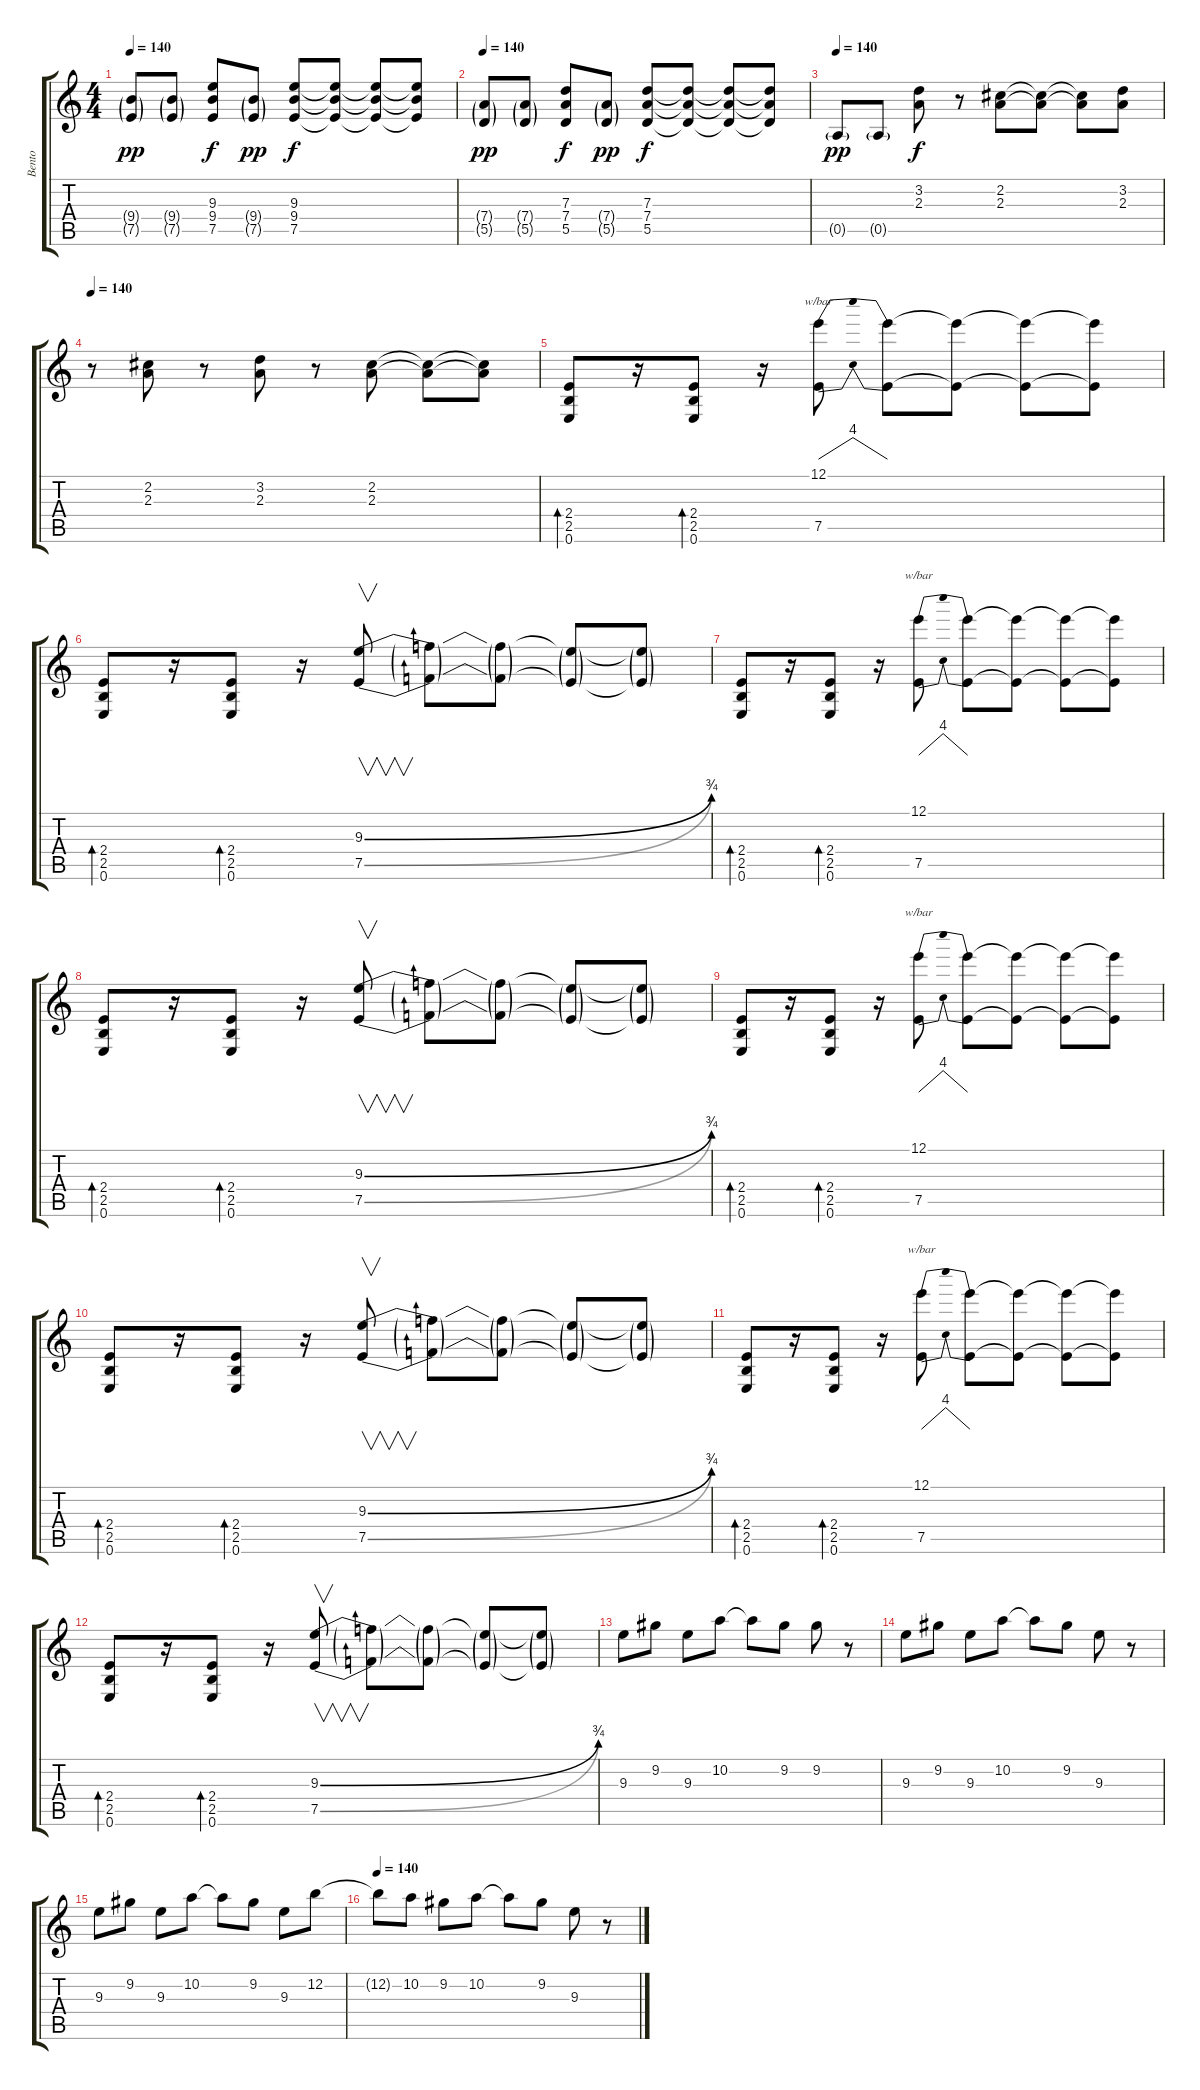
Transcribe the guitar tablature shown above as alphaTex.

\track ("Bento" "Bento") {instrument overdrivenguitar}
\staff {score tabs}
\tuning (E4 B3 G3 D3 A2 E2) {hide}
\ts (4 4)
\tempo 140
\clef g2
\ks c
(9.4{g} 7.5{g}).8{dy pp} (9.4{g} 7.5{g}).8 (9.3 9.4 7.5).8{dy f} (9.4{g} 7.5{g}).8{dy pp} (9.3 9.4 7.5).8{dy f} (9.3{t} 9.4{t} 7.5{t}).8 (9.3{t} 9.4{t} 7.5{t}).8 (9.3{t} 9.4{t} 7.5{t}).8 |
\tempo 140
(7.4{g} 5.5{g}).8{dy pp} (7.4{g} 5.5{g}).8 (7.3 7.4 5.5).8{dy f} (7.4{g} 5.5{g}).8{dy pp} (7.3 7.4 5.5).8{dy f} (7.3{t} 7.4{t} 5.5{t}).8 (7.3{t} 7.4{t} 5.5{t}).8 (7.3{t} 7.4{t} 5.5{t}).8 |
\tempo 140
0.5{g}.8{dy pp} 0.5{g}.8 (3.2 2.3).8{dy f} r.8 (2.2 2.3).8 (2.2{t} 2.3{t}).8 (2.2{t} 2.3{t}).8 (3.2 2.3).8 |
\tempo 140
r.8 (2.2 2.3).8 r.8 (3.2 2.3).8 r.8 (2.2 2.3).8 (2.2{t} 2.3{t}).8 (2.2{t} 2.3{t}).8 |
(2.4 2.5 0.6).8{bd 480} r.16 (2.4 2.5 0.6).8{bd 480} r.16 (12.1 7.5).8{tbe (dip default 0 0 30 16 60 0)} (12.1{t} 7.5{t}).8 (12.1{t} 7.5{t}).8 (12.1{t} 7.5{t}).8 (12.1{t} 7.5{t}).8 |
(2.4 2.5 0.6).8{bd 480} r.16 (2.4 2.5 0.6).8{bd 480} r.16 (9.3{be (bend 0 0 60 3)} 7.5{be (bend 0 0 60 3)}).8{v instrument guitarharmonics} (9.3{t} 7.5{t}).8 (9.3{t} 7.5{t}).8 (9.3{t} 7.5{t}).8 (9.3{t} 7.5{t}).8 |
(2.4 2.5 0.6).8{bd 480 instrument overdrivenguitar} r.16 (2.4 2.5 0.6).8{bd 480} r.16 (12.1 7.5).8{tbe (dip default 0 0 30 16 60 0)} (12.1{t} 7.5{t}).8 (12.1{t} 7.5{t}).8 (12.1{t} 7.5{t}).8 (12.1{t} 7.5{t}).8 |
(2.4 2.5 0.6).8{bd 480} r.16 (2.4 2.5 0.6).8{bd 480} r.16 (9.3{be (bend 0 0 60 3)} 7.5{be (bend 0 0 60 3)}).8{v instrument guitarharmonics} (9.3{t} 7.5{t}).8 (9.3{t} 7.5{t}).8 (9.3{t} 7.5{t}).8 (9.3{t} 7.5{t}).8 |
(2.4 2.5 0.6).8{bd 480 instrument overdrivenguitar} r.16 (2.4 2.5 0.6).8{bd 480} r.16 (12.1 7.5).8{tbe (dip default 0 0 30 16 60 0)} (12.1{t} 7.5{t}).8 (12.1{t} 7.5{t}).8 (12.1{t} 7.5{t}).8 (12.1{t} 7.5{t}).8 |
(2.4 2.5 0.6).8{bd 480} r.16 (2.4 2.5 0.6).8{bd 480} r.16 (9.3{be (bend 0 0 60 3)} 7.5{be (bend 0 0 60 3)}).8{v instrument guitarharmonics} (9.3{t} 7.5{t}).8 (9.3{t} 7.5{t}).8 (9.3{t} 7.5{t}).8 (9.3{t} 7.5{t}).8 |
(2.4 2.5 0.6).8{bd 480 instrument overdrivenguitar} r.16 (2.4 2.5 0.6).8{bd 480} r.16 (12.1 7.5).8{tbe (dip default 0 0 30 16 60 0)} (12.1{t} 7.5{t}).8 (12.1{t} 7.5{t}).8 (12.1{t} 7.5{t}).8 (12.1{t} 7.5{t}).8 |
(2.4 2.5 0.6).8{bd 480} r.16 (2.4 2.5 0.6).8{bd 480} r.16 (9.3{be (bend 0 0 60 3)} 7.5{be (bend 0 0 60 3)}).8{v instrument guitarharmonics} (9.3{t} 7.5{t}).8 (9.3{t} 7.5{t}).8 (9.3{t} 7.5{t}).8 (9.3{t} 7.5{t}).8 |
9.3.8{volume 12 balance 0 instrument harpsichord} 9.2.8 9.3.8 10.2.8 10.2{t}.8 9.2.8{volume 16} 9.2.8{volume 16} r.8 |
9.3.8{volume 12 instrument harpsichord} 9.2.8 9.3.8 10.2.8 10.2{t}.8 9.2.8 9.3.8 r.8 |
9.3.8{instrument harpsichord} 9.2.8 9.3.8 10.2.8 10.2{t}.8 9.2.8 9.3.8 12.2.8 |
\tempo 140
12.2{t}.8 10.2.8 9.2.8 10.2.8 10.2{t}.8 9.2.8 9.3.8 r.8
